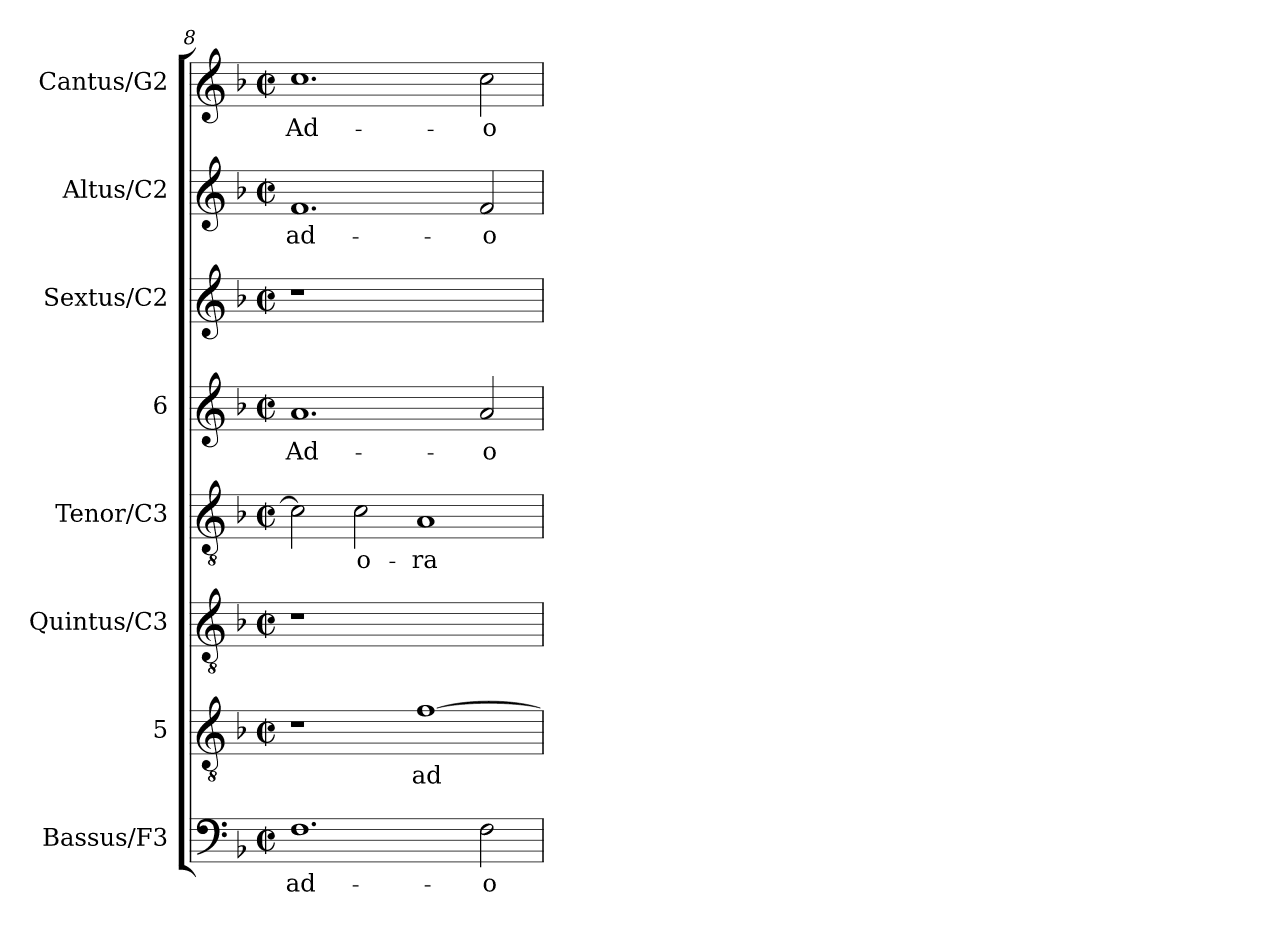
**kern	**text	**kern	**text	**kern	**kern	**text	**kern	**text	**kern	**kern	**text	**kern	**text
*part8	*part8	*part7	*part7	*part6	*part5	*part5	*part4	*part4	*part3	*part2	*part2	*part1	*part1
*staff8	*staff8	*staff7	*staff7	*staff6	*staff5	*staff5	*staff4	*staff4	*staff3	*staff2	*staff2	*staff1	*staff1
*I"Bassus/F3	*	*I"5	*	*I"Quintus/C3	*I"Tenor/C3	*	*I"6	*	*I"Sextus/C2	*I"Altus/C2	*	*I"Cantus/G2	*
*I'B	*	*	*	*	*I'T	*	*	*	*	*I'A	*	*I'C	*
*clefF4	*	*clefGv2	*	*clefGv2	*clefGv2	*	*clefG2	*	*clefG2	*clefG2	*	*clefG2	*
*k[b-]	*	*k[b-]	*	*k[b-]	*k[b-]	*	*k[b-]	*	*k[b-]	*k[b-]	*	*k[b-]	*
*F:	*	*F:	*	*F:	*F:	*	*F:	*	*F:	*F:	*	*F:	*
*M2/2	*	*M2/2	*	*M2/2	*M2/2	*	*M2/2	*	*M2/2	*M2/2	*	*M2/2	*
*met(c|)	*	*met(c|)	*	*met(c|)	*met(c|)	*	*met(c|)	*	*met(c|)	*met(c|)	*	*met(c|)	*
=8	=8	=8	=8	=8	=8	=8	=8	=8	=8	=8	=8	=8	=8
!	!LO:LY:b:cj	!	!	!	!	!LO:LY:b:cj	!	!LO:LY:b:cj	!	!	!LO:LY:b:cj	!	!LO:LY:b:cj
1.F	ad-	1r	.	1r	2c\]	--	1.a	Ad-	1r	1.f	ad-	1.cc	Ad-
!	!	!	!	!	!	!LO:LY:b:cj	!	!	!	!	!	!	!
.	.	.	.	.	2c\	-o-	.	.	.	.	.	.	.
!	!	!	!LO:LY:b:cj	!	!	!LO:LY:b:cj	!	!	!	!	!	!	!
.	.	[>1f	ad-	1ryy	1A	-ra-	.	.	1ryy	.	.	.	.
!	!LO:LY:b:cj	!	!	!	!	!	!	!LO:LY:b:cj	!	!	!LO:LY:b:cj	!	!LO:LY:b:cj
2F\	-o-	.	.	.	.	.	2a/	-o-	.	2f/	-o-	2cc\	-o-
=	=	=	=	=	=	=	=	=	=	=	=	=	=
*-	*-	*-	*-	*-	*-	*-	*-	*-	*-	*-	*-	*-	*-
